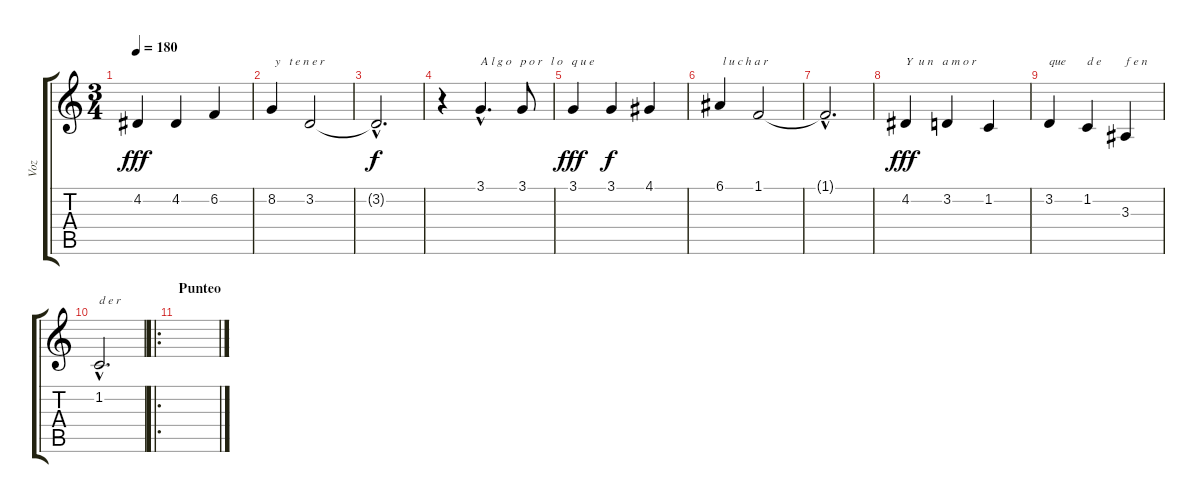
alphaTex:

\track ("Voz" "Voz") {instrument pad4choir}
\staff {score tabs}
\tuning (E4 B3 G3 D3 A2 E2) {hide}
\ts (3 4)
\tempo 180
\clef g2
\ks c
4.2.4{dy fff} 4.2.4 6.2.4 |
8.2.4{txt " y   t e n e r"} 3.2.2 |
3.2{hac t}.2{d dy f} |
r.4 3.1{hac}.4{d txt "A l g o   p o r   l o   q u e"} 3.1.8 |
3.1.4{dy fff} 3.1.4{dy f} 4.1.4 |
6.1.4{txt " l u c h a r"} 1.1.2 |
1.1{hac t}.2{d} |
4.2.4{txt "Y  u n   a m o r" dy fff} 3.2.4 1.2.4 |
3.2.4{txt "que"} 1.2.4{txt "d e"} 3.3.4{txt "f e n"} |
1.2{hac}.2{d txt "d e r"} |
\ro
\section ("" "Punteo")
